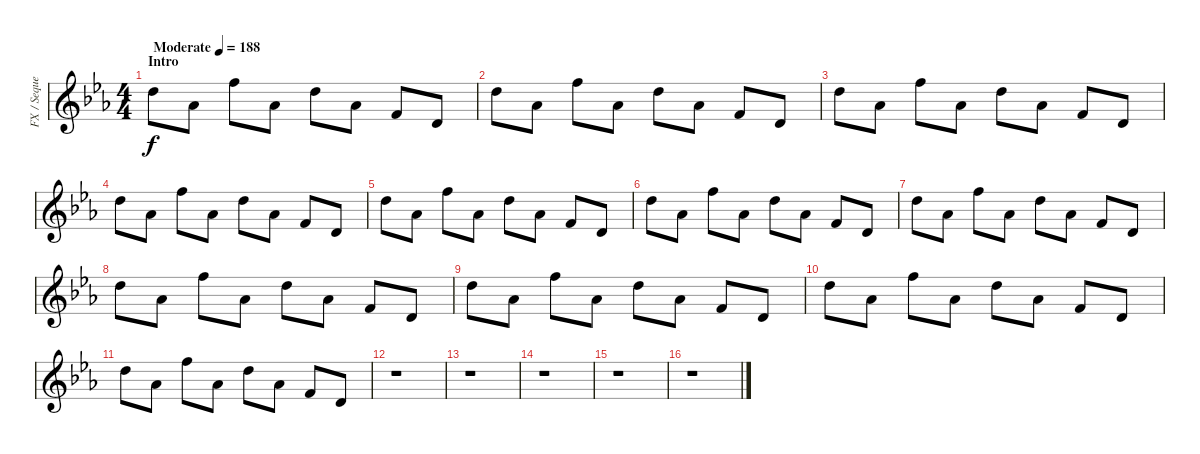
\track ("FX / Sequencer II" "FX / Seque") {instrument xylophone}
\staff {score}
\tuning (D4 A3 F3 C3 G2 C2) {hide}
\ts (4 4)
\section ("" "Intro")
\tempo (188 "Moderate")
\clef g2
\ks eb
12.1.8{dy f balance 12 instrument xylophone} 6.1.8{balance 8} 15.1.8{balance 12} 6.1.8{balance 8} 12.1.8{balance 12} 6.1.8{balance 8} 3.1.8{balance 8} 0.1.8{balance 8} |
12.1.8{balance 12} 6.1.8{balance 8} 15.1.8{balance 12} 6.1.8{balance 8} 12.1.8{balance 12} 6.1.8{balance 8} 3.1.8{balance 8} 0.1.8{balance 8} |
12.1.8{balance 12} 6.1.8{balance 8} 15.1.8{balance 12} 6.1.8{balance 8} 12.1.8{balance 12} 6.1.8{balance 8} 3.1.8{balance 8} 0.1.8{balance 8} |
12.1.8{balance 12} 6.1.8{balance 8} 15.1.8{balance 12} 6.1.8{balance 8} 12.1.8{balance 12} 6.1.8{balance 8} 3.1.8{balance 8} 0.1.8{balance 8} |
12.1.8{balance 12} 6.1.8{balance 8} 15.1.8{balance 12} 6.1.8{balance 8} 12.1.8{balance 12} 6.1.8{balance 8} 3.1.8{balance 8} 0.1.8{balance 8} |
12.1.8{balance 12} 6.1.8{balance 8} 15.1.8{balance 12} 6.1.8{balance 8} 12.1.8{balance 12} 6.1.8{balance 8} 3.1.8{balance 8} 0.1.8{balance 8} |
12.1.8{balance 12} 6.1.8{balance 8} 15.1.8{balance 12} 6.1.8{balance 8} 12.1.8{balance 12} 6.1.8{balance 8} 3.1.8{balance 8} 0.1.8{balance 8} |
12.1.8{balance 12} 6.1.8{balance 8} 15.1.8{balance 12} 6.1.8{balance 8} 12.1.8{balance 12} 6.1.8{balance 8} 3.1.8{balance 8} 0.1.8{balance 8} |
12.1.8{balance 12} 6.1.8{balance 8} 15.1.8{balance 12} 6.1.8{balance 8} 12.1.8{balance 12} 6.1.8{balance 8} 3.1.8{balance 8} 0.1.8{balance 8} |
12.1.8{balance 12} 6.1.8{balance 8} 15.1.8{balance 12} 6.1.8{balance 8} 12.1.8{balance 12} 6.1.8{balance 8} 3.1.8{balance 8} 0.1.8{balance 8} |
12.1.8{balance 12} 6.1.8{balance 8} 15.1.8{balance 12} 6.1.8{balance 8} 12.1.8{balance 12} 6.1.8{balance 8} 3.1.8{balance 8} 0.1.8{balance 8} |
r.1 |
r.1 |
r.1 |
r.1 |
r.1
